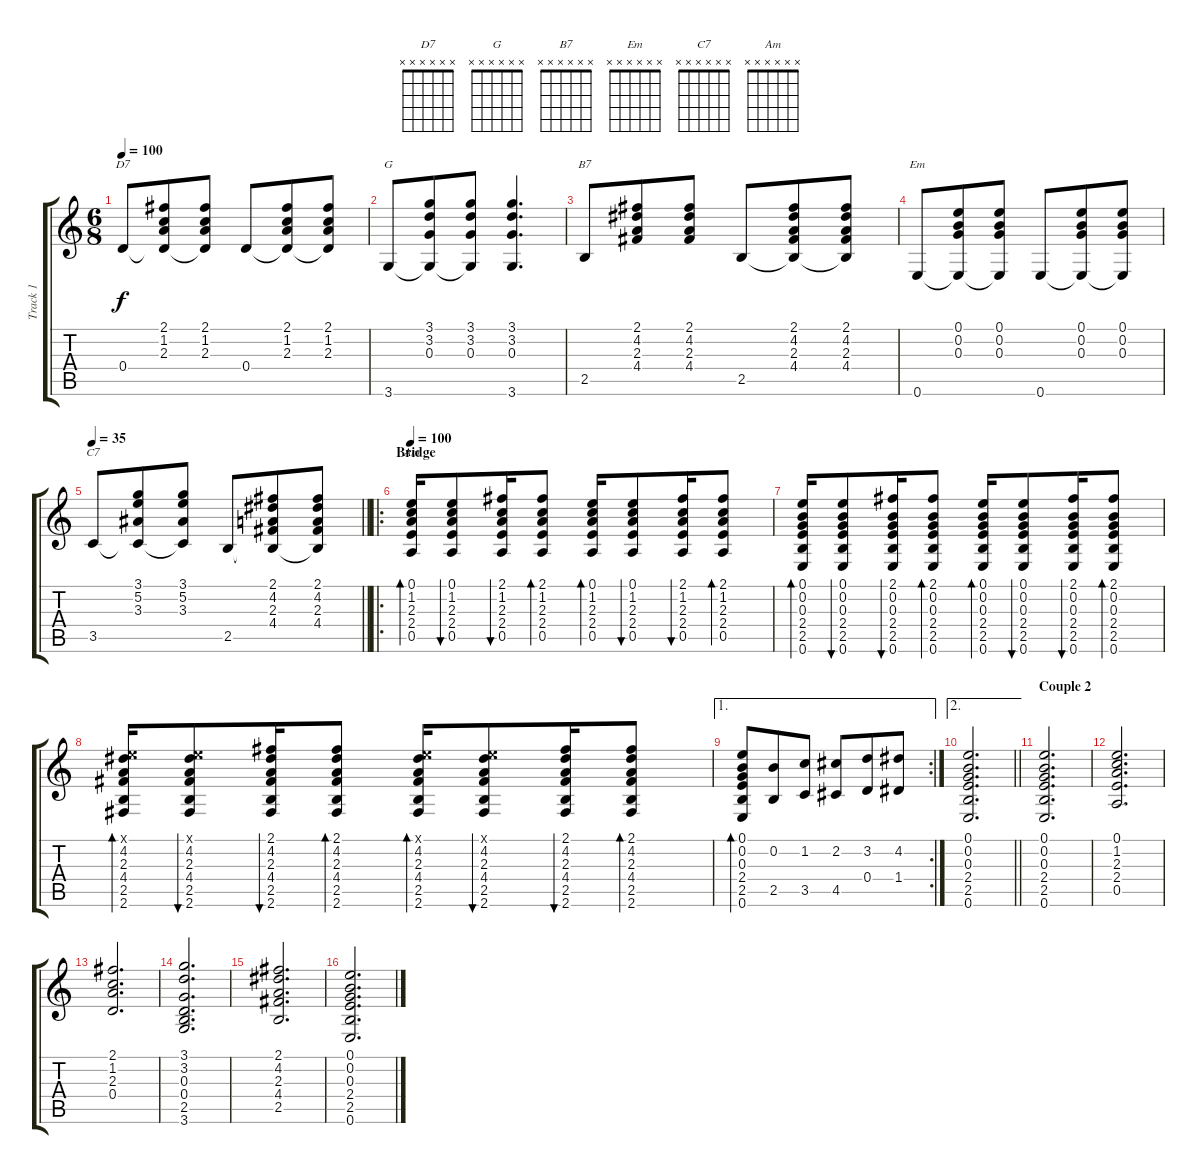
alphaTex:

\track ("Track 1" "Track 1") {instrument acousticguitarsteel}
\staff {score tabs}
\tuning (E4 B3 G3 D3 A2 E2) {hide}
\chord ("D7" x x x x x x)
\chord ("G" x x x x x x)
\chord ("B7" x x x x x x)
\chord ("Em" x x x x x x)
\chord ("C7" x x x x x x)
\chord ("Am" x x x x x x)
\ts (6 8)
\tempo 100
\clef g2
\ks c
0.4.8{ch "D7" dy f} (2.1 1.2 2.3 0.4{t}).8 (2.1 1.2 2.3 0.4{t}).8 0.4.8 (2.1 1.2 2.3 0.4{t}).8 (2.1 1.2 2.3 0.4{t}).8 |
3.6.8{ch "G"} (3.1 3.2 0.3 3.6{t}).8 (3.1 3.2 0.3 3.6{t}).8 (3.1 3.2 0.3 3.6).4{d} |
2.5.8{ch "B7"} (2.1 4.2 2.3 4.4).8 (2.1 4.2 2.3 4.4).8 2.5.8 (2.1 4.2 2.3 4.4 2.5{t}).8 (2.1 4.2 2.3 4.4 2.5{t}).8 |
0.6.8{ch "Em"} (0.1 0.2 0.3 0.6{t}).8 (0.1 0.2 0.3 0.6{t}).8 0.6.8 (0.1 0.2 0.3 0.6{t}).8 (0.1 0.2 0.3 0.6{t}).8 |
\tempo 35
\barLineRight lightlight
3.5.8{ch "C7"} (3.1 5.2 3.3 3.5{t}).8 (3.1 5.2 3.3 3.5{t}).8 2.5.8 (2.1 4.2 2.3 4.4 2.5{t}).8 (2.1 4.2 2.3 4.4 2.5{t}).8 |
\ro
\section ("" "Bridge")
\tempo 100
(0.1 1.2 2.3 2.4 0.5).16{bd 30 ch "Am"} (0.1 1.2 2.3 2.4 0.5).8{bu 30} (2.1 1.2 2.3 2.4 0.5).16{bu 30} (2.1 1.2 2.3 2.4 0.5).8{bd 30} (0.1 1.2 2.3 2.4 0.5).16{bd 30} (0.1 1.2 2.3 2.4 0.5).8{bu 30} (2.1 1.2 2.3 2.4 0.5).16{bu 30} (2.1 1.2 2.3 2.4 0.5).8{bd 30} |
(0.1 0.2 0.3 2.4 2.5 0.6).16{bd 30} (0.1 0.2 0.3 2.4 2.5 0.6).8{bu 30} (2.1 0.2 0.3 2.4 2.5 0.6).16{bu 30} (2.1 0.2 0.3 2.4 2.5 0.6).8{bd 30} (0.1 0.2 0.3 2.4 2.5 0.6).16{bd 30} (0.1 0.2 0.3 2.4 2.5 0.6).8{bu 30} (2.1 0.2 0.3 2.4 2.5 0.6).16{bu 30} (2.1 0.2 0.3 2.4 2.5 0.6).8{bd 30} |
(0.1{x} 4.2 2.3 4.4 2.5 2.6).16{bd 30} (0.1{x} 4.2 2.3 4.4 2.5 2.6).8{bu 30} (2.1 4.2 2.3 4.4 2.5 2.6).16{bu 30} (2.1 4.2 2.3 4.4 2.5 2.6).8{bd 30} (0.1{x} 4.2 2.3 4.4 2.5 2.6).16{bd 30} (0.1{x} 4.2 2.3 4.4 2.5 2.6).8{bu 30} (2.1 4.2 2.3 4.4 2.5 2.6).16{bu 30} (2.1 4.2 2.3 4.4 2.5 2.6).8{bd 30} |
\ae 1
\rc 2
(0.1 0.2 0.3 2.4 2.5 0.6).8{bd 30} (0.2 2.5).8 (1.2 3.5).8 (2.2 4.5).8 (3.2 0.4).8 (4.2 1.4).8 |
\ae 2
\barLineRight lightlight
(0.1 0.2 0.3 2.4 2.5 0.6).2{d} |
\section ("" "Couple 2")
(0.1 0.2 0.3 2.4 2.5 0.6).2{d} |
(0.1 1.2 2.3 2.4 0.5).2{d} |
(2.1 1.2 2.3 0.4).2{d} |
(3.1 3.2 0.3 0.4 2.5 3.6).2{d} |
(2.1 4.2 2.3 4.4 2.5).2{d} |
(0.1 0.2 0.3 2.4 2.5 0.6).2{d}
